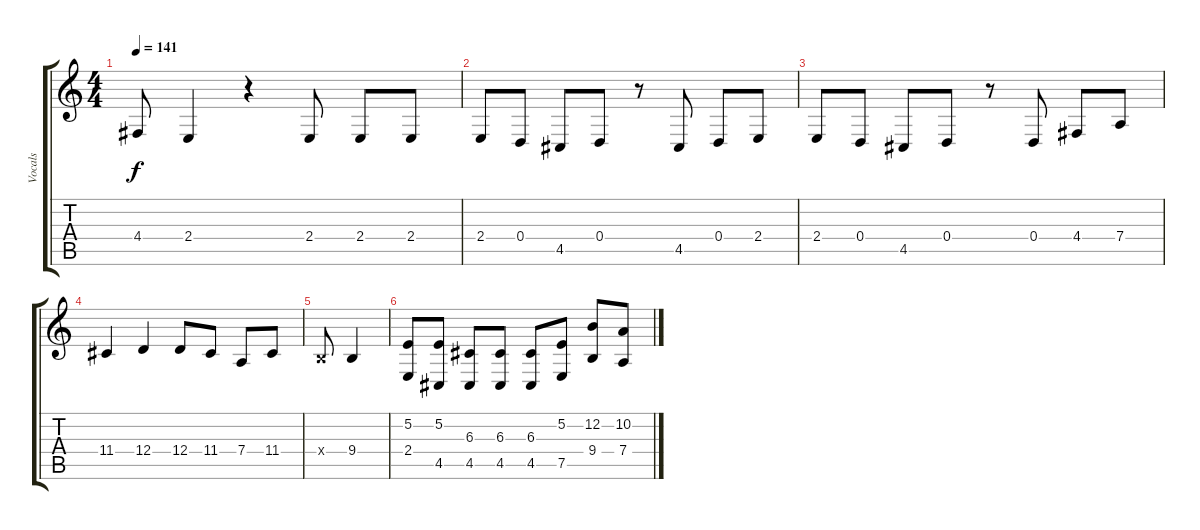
\track ("Vocals" "Vocals") {instrument violin}
\staff {score tabs}
\tuning (E4 B3 G3 D3 A2 E2) {hide}
\ts (4 4)
\tempo 141
\clef g2
\ks c
4.4{t}.8{dy f} 2.4.4 r.4 2.4.8 2.4.8 2.4.8 |
2.4.8 0.4.8 4.5.8 0.4.8 r.8 4.5.8 0.4.8 2.4.8 |
2.4.8 0.4.8 4.5.8 0.4.8 r.8 0.4.8 4.4.8 7.4.8 |
11.4.4 12.4.4 12.4.8 11.4.8 7.4.8 11.4.8 |
9.4{x}.8 9.4.4 |
(5.2 2.4).8 (5.2 4.5).8 (6.3 4.5).8 (6.3 4.5).8 (6.3 4.5).8 (5.2 7.5).8 (12.2 9.4).8 (10.2 7.4).8
